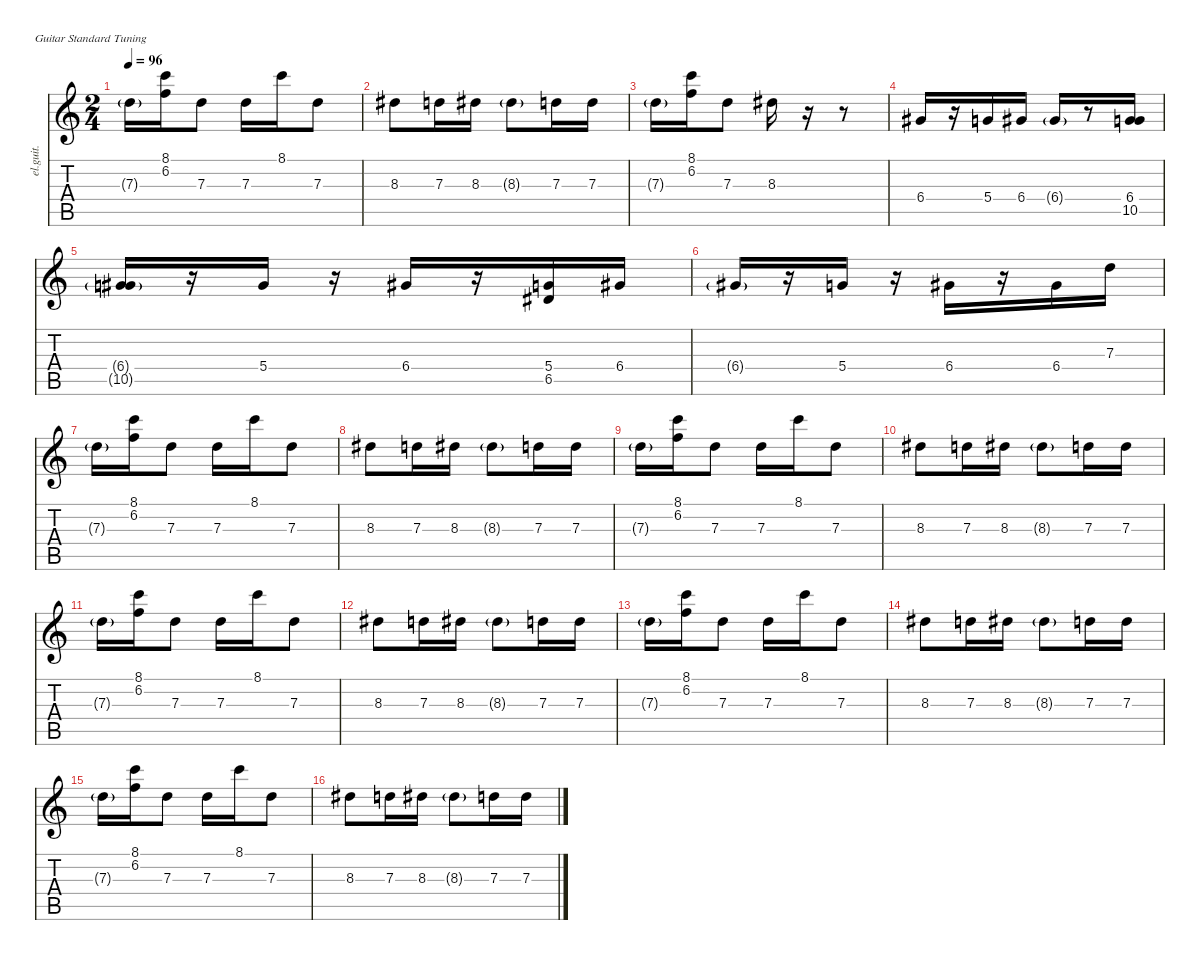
\defaultSystemsLayout 4
\hideDynamics
\bracketExtendMode nobrackets
\otherSystemsTrackNameOrientation horizontal
\track ("Guitar 2" "el.guit.") {instrument electricguitarclean}
\staff {score tabs}
\tuning (E4 B3 G3 D3 A2 E2)
\ts (2 4)
\tempo 96
\clef g2
\ks c
7.3{g}.16{dy fff} (8.1 6.2).16{dy f} 7.3.8 7.3.16 8.1.16 7.3.8 |
8.3{acc #}.8 7.3.16 8.3{acc #}.16 8.3{g acc #}.8{dy fff} 7.3.16{dy f} 7.3.16 |
7.3{g}.16{dy fff} (8.1 6.2).16{dy f} 7.3.8 8.3{acc #}.16 r.16 r.8 |
6.4{acc #}.16 r.16 5.4.16 6.4{acc #}.16 6.4{g acc #}.16{dy fff} r.8 (6.4{acc #} 10.5).16{dy f} |
(6.4{g acc #} 10.5{g}).16{dy fff} r.16 5.4.16{dy f} r.16 6.4{acc #}.16 r.16 (5.4 6.5{acc #}).16 6.4{acc #}.16 |
6.4{g acc #}.16{dy fff} r.16 5.4.16{dy f} r.16 6.4{acc #}.16 r.16 6.4{acc #}.16 7.3.16 |
7.3{g}.16{dy fff} (8.1 6.2).16{dy f} 7.3.8 7.3.16 8.1.16 7.3.8 |
8.3{acc #}.8 7.3.16 8.3{acc #}.16 8.3{g acc #}.8{dy fff} 7.3.16{dy f} 7.3.16 |
7.3{g}.16{dy fff} (8.1 6.2).16{dy f} 7.3.8 7.3.16 8.1.16 7.3.8 |
8.3{acc #}.8 7.3.16 8.3{acc #}.16 8.3{g acc #}.8{dy fff} 7.3.16{dy f} 7.3.16 |
7.3{g}.16{dy fff} (8.1 6.2).16{dy f} 7.3.8 7.3.16 8.1.16 7.3.8 |
8.3{acc #}.8 7.3.16 8.3{acc #}.16 8.3{g acc #}.8{dy fff} 7.3.16{dy f} 7.3.16 |
7.3{g}.16{dy fff} (8.1 6.2).16{dy f} 7.3.8 7.3.16 8.1.16 7.3.8 |
8.3{acc #}.8 7.3.16 8.3{acc #}.16 8.3{g acc #}.8{dy fff} 7.3.16{dy f} 7.3.16 |
7.3{g}.16{dy fff} (8.1 6.2).16{dy f} 7.3.8 7.3.16 8.1.16 7.3.8 |
8.3{acc #}.8 7.3.16 8.3{acc #}.16 8.3{g acc #}.8{dy fff} 7.3.16{dy f} 7.3.16
